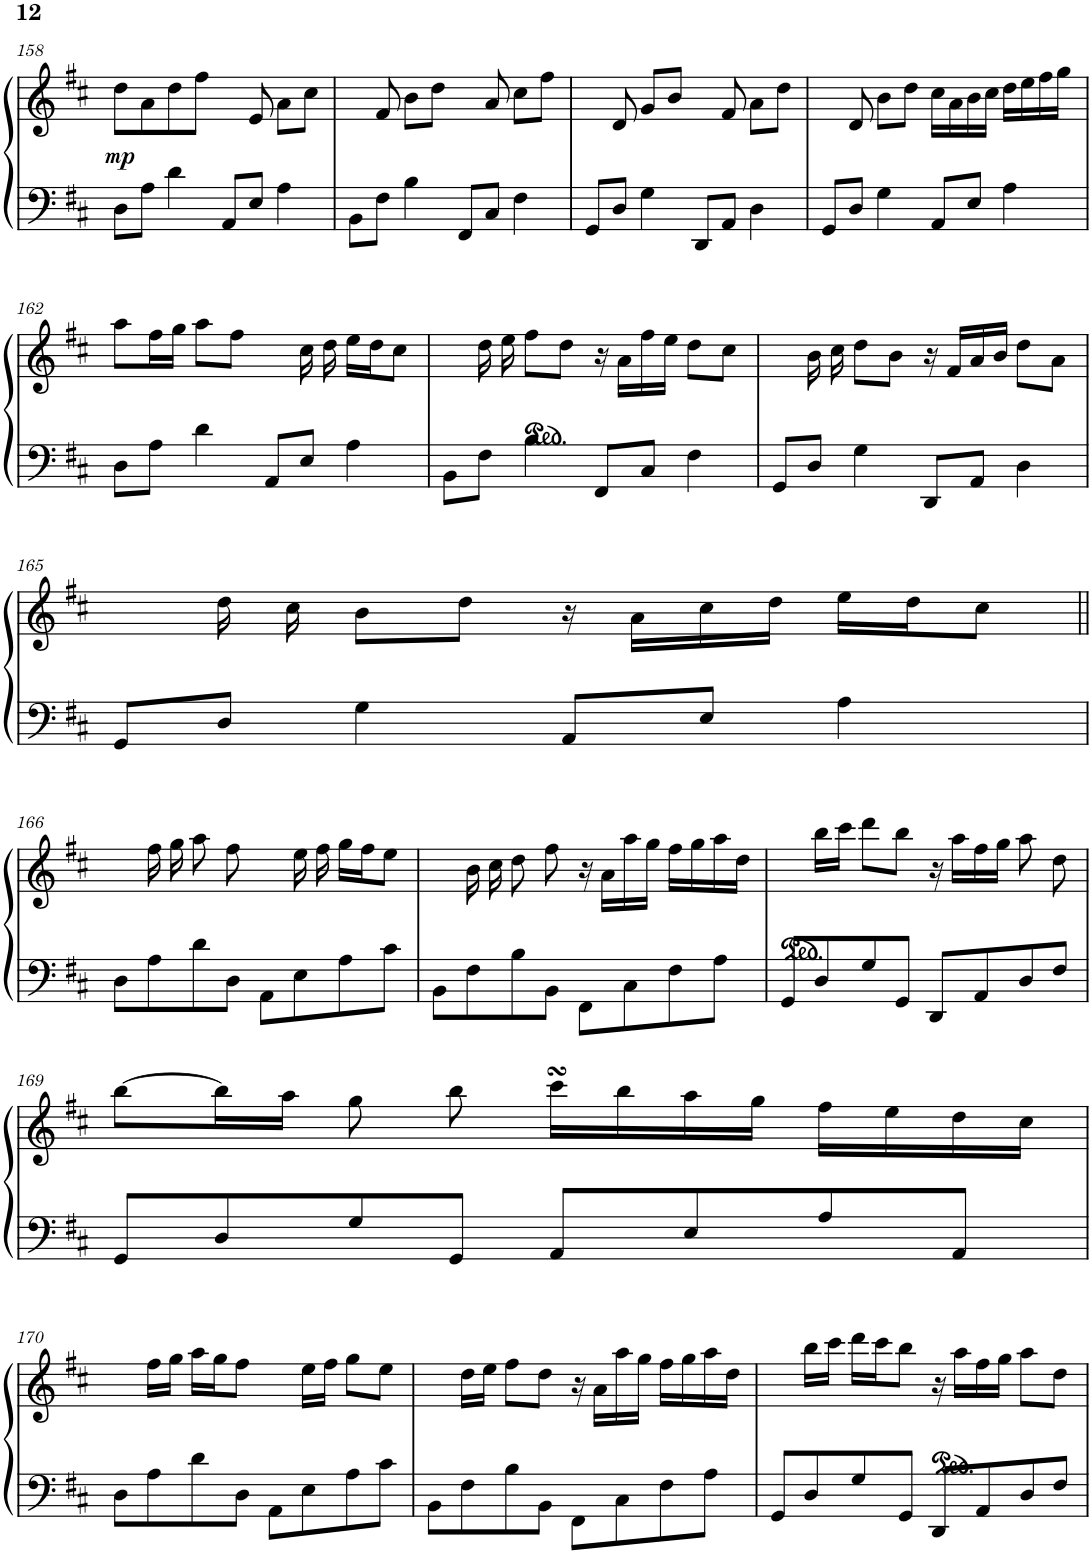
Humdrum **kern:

**kern	**kern	**dynam
*part1	*part1	*part1
*staff2	*staff1	*staff1/2
*I"Piano	*	*
*I'Pno	*	*
!!LO:PB:g=z
*clefF4	*clefG2	*
*k[f#c#]	*k[f#c#]	*
*M4/4	*M4/4	*
=158	=158	=158
!	!	!LO:DY:b
8D\L	8dd\L	mp
8A\J	8a\	.
4d\	8dd\	.
.	8ff#\J	.
8AA/L	8ryy	.
8E/J	8e/	.
4A\	8a\L	.
.	8cc#\J	.
=159	=159	=159
8BB\L	8ryy	.
8F#\J	8f#/	.
4B\	8b\L	.
.	8dd\J	.
8FF#/L	8ryy	.
8C#/J	8a/	.
4F#\	8cc#\L	.
.	8ff#\J	.
=160	=160	=160
8GG/L	8ryy	.
8D/J	8d/	.
4G\	8g/L	.
.	8b/J	.
8DD/L	8ryy	.
8AA/J	8f#/	.
4D\	8a\L	.
.	8dd\J	.
=161	=161	=161
8GG/L	8ryy	.
8D/J	8d/	.
4G\	8b\L	.
.	8dd\J	.
8AA/L	16cc#\LL	.
.	16a\	.
8E/J	16b\	.
.	16cc#\JJ	.
4A\	16dd\LL	.
.	16ee\	.
.	16ff#\	.
.	16gg\JJ	.
!!LO:LB:g=z
=162	=162	=162
8D\L	8aa\L	.
8A\J	16ff#\L	.
.	16gg\JJ	.
4d\	8aa\L	.
.	8ff#\J	.
8AA/L	8ryy	.
8E/J	16cc#\	.
.	16dd\	.
4A\	16ee\LL	.
.	16dd\J	.
.	8cc#\J	.
=163	=163	=163
8BB\L	8ryy	.
8F#\J	16dd\	.
.	16ee\	.
4B\	8ff#\L	.
.	8dd\J	.
8FF#/L	16r	.
.	16a\LL	.
8C#/J	16ff#\	.
.	16ee\JJ	.
4F#\	8dd\L	.
.	8cc#\J	.
=164	=164	=164
8GG/L	8ryy	.
8D/J	16b\	.
.	16cc#\	.
4G\	8dd\L	.
.	8b\J	.
8DD/L	16r	.
.	16f#/LL	.
8AA/J	16a/	.
.	16b/JJ	.
4D\	8dd\L	.
.	8a\J	.
!!LO:LB:g=z
=165	=165	=165
8GG/L	8ryy	.
8D/J	16dd\	.
.	16cc#\	.
4G\	8b\L	.
.	8dd\J	.
8AA/L	16r	.
.	16a\LL	.
8E/J	16cc#\	.
.	16dd\JJ	.
4A\	16ee\LL	.
.	16dd\J	.
.	8cc#\J	.
!!LO:LB:g=z
=166||	=166||	=166||
8D\L	8ryy	.
8A\	16ff#\	.
.	16gg\	.
8d\	8aa\	.
8D\J	8ff#\	.
8AA\L	8ryy	.
8E\	16ee\	.
.	16ff#\	.
8A\	16gg\LL	.
.	16ff#\J	.
8c#\J	8ee\J	.
=167	=167	=167
8BB\L	8ryy	.
8F#\	16b\	.
.	16cc#\	.
8B\	8dd\	.
8BB\J	8ff#\	.
8FF#\L	16r	.
.	16a\LL	.
8C#\	16aa\	.
.	16gg\JJ	.
8F#\	16ff#\LL	.
.	16gg\	.
8A\J	16aa\	.
.	16dd\JJ	.
=168	=168	=168
8GG/L	8ryy	.
8D/	16bb\LL	.
.	16ccc#\JJ	.
8G/	8ddd\L	.
8GG/J	8bb\J	.
8DD/L	16r	.
.	16aa\LL	.
8AA/	16ff#\	.
.	16gg\JJ	.
8D/	8aa\	.
8F#/J	8dd\	.
!!LO:LB:g=z
=169	=169	=169
8GG/L	[>8bb\L	.
8D/	16bb\L]	.
.	16aa\JJ	.
8G/	8gg\	.
8GG/J	8bb\	.
8AA/L	16ccc#sSsS\LL	.
.	16bb\	.
8E/	16aa\	.
.	16gg\JJ	.
8A/	16ff#\LL	.
.	16ee\	.
8AA/J	16dd\	.
.	16cc#\JJ	.
!!LO:LB:g=z
=170	=170	=170
8D\L	8ryy	.
8A\	16ff#\LL	.
.	16gg\JJ	.
8d\	16aa\LL	.
.	16gg\J	.
8D\J	8ff#\J	.
8AA\L	8ryy	.
8E\	16ee\LL	.
.	16ff#\JJ	.
8A\	8gg\L	.
8c#\J	8ee\J	.
=171	=171	=171
8BB\L	8ryy	.
8F#\	16dd\LL	.
.	16ee\JJ	.
8B\	8ff#\L	.
8BB\J	8dd\J	.
8FF#\L	16r	.
.	16a\LL	.
8C#\	16aa\	.
.	16gg\JJ	.
8F#\	16ff#\LL	.
.	16gg\	.
8A\J	16aa\	.
.	16dd\JJ	.
=172	=172	=172
8GG/L	8ryy	.
8D/	16bb\LL	.
.	16ccc#\JJ	.
8G/	16ddd\LL	.
.	16ccc#\J	.
8GG/J	8bb\J	.
8DD/L	16r	.
.	16aa\LL	.
8AA/	16ff#\	.
.	16gg\JJ	.
8D/	8aa\L	.
8F#/J	8dd\J	.
=	=	=
*-	*-	*-
